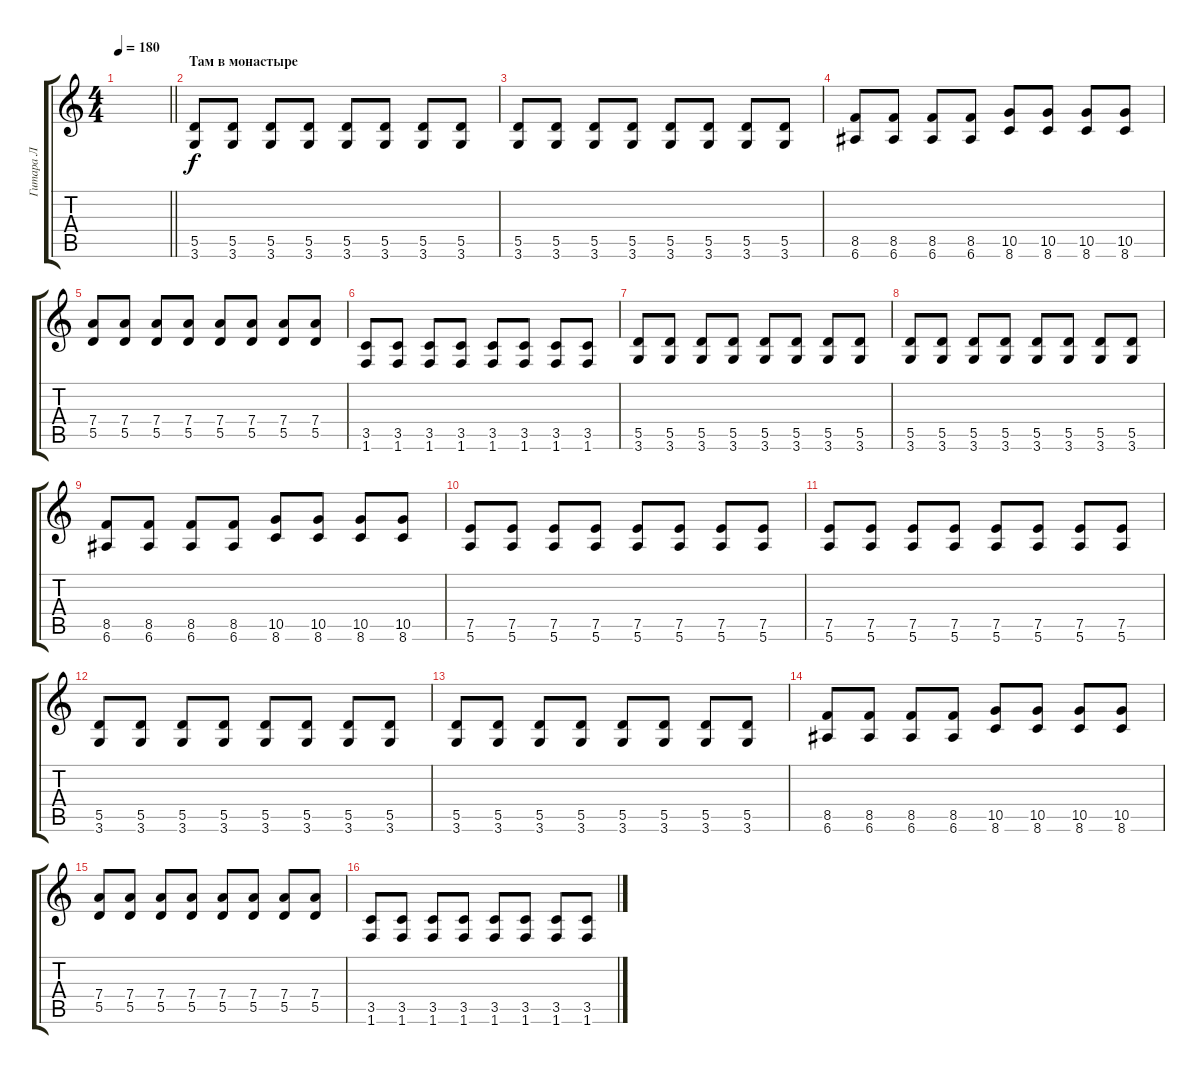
\track ("Гитара Л" "Гитара Л") {instrument distortionguitar}
\staff {score tabs}
\tuning (E4 B3 G3 D3 A2 E2) {hide}
\ts (4 4)
\tempo 180
\clef g2
\barLineRight lightlight
\ks c
|
\section ("" "Там в монастыре")
(5.5 3.6).8 (5.5 3.6).8 (5.5 3.6).8 (5.5 3.6).8 (5.5 3.6).8 (5.5 3.6).8 (5.5 3.6).8 (5.5 3.6).8 |
(5.5 3.6).8 (5.5 3.6).8 (5.5 3.6).8 (5.5 3.6).8 (5.5 3.6).8 (5.5 3.6).8 (5.5 3.6).8 (5.5 3.6).8 |
(8.5 6.6).8 (8.5 6.6).8 (8.5 6.6).8 (8.5 6.6).8 (10.5 8.6).8 (10.5 8.6).8 (10.5 8.6).8 (10.5 8.6).8 |
(7.4 5.5).8 (7.4 5.5).8 (7.4 5.5).8 (7.4 5.5).8 (7.4 5.5).8 (7.4 5.5).8 (7.4 5.5).8 (7.4 5.5).8 |
(3.5 1.6).8 (3.5 1.6).8 (3.5 1.6).8 (3.5 1.6).8 (3.5 1.6).8 (3.5 1.6).8 (3.5 1.6).8 (3.5 1.6).8 |
(5.5 3.6).8 (5.5 3.6).8 (5.5 3.6).8 (5.5 3.6).8 (5.5 3.6).8 (5.5 3.6).8 (5.5 3.6).8 (5.5 3.6).8 |
(5.5 3.6).8 (5.5 3.6).8 (5.5 3.6).8 (5.5 3.6).8 (5.5 3.6).8 (5.5 3.6).8 (5.5 3.6).8 (5.5 3.6).8 |
(8.5 6.6).8 (8.5 6.6).8 (8.5 6.6).8 (8.5 6.6).8 (10.5 8.6).8 (10.5 8.6).8 (10.5 8.6).8 (10.5 8.6).8 |
(7.5 5.6).8 (7.5 5.6).8 (7.5 5.6).8 (7.5 5.6).8 (7.5 5.6).8 (7.5 5.6).8 (7.5 5.6).8 (7.5 5.6).8 |
(7.5 5.6).8 (7.5 5.6).8 (7.5 5.6).8 (7.5 5.6).8 (7.5 5.6).8 (7.5 5.6).8 (7.5 5.6).8 (7.5 5.6).8 |
(5.5 3.6).8 (5.5 3.6).8 (5.5 3.6).8 (5.5 3.6).8 (5.5 3.6).8 (5.5 3.6).8 (5.5 3.6).8 (5.5 3.6).8 |
(5.5 3.6).8 (5.5 3.6).8 (5.5 3.6).8 (5.5 3.6).8 (5.5 3.6).8 (5.5 3.6).8 (5.5 3.6).8 (5.5 3.6).8 |
(8.5 6.6).8 (8.5 6.6).8 (8.5 6.6).8 (8.5 6.6).8 (10.5 8.6).8 (10.5 8.6).8 (10.5 8.6).8 (10.5 8.6).8 |
(7.4 5.5).8 (7.4 5.5).8 (7.4 5.5).8 (7.4 5.5).8 (7.4 5.5).8 (7.4 5.5).8 (7.4 5.5).8 (7.4 5.5).8 |
(3.5 1.6).8 (3.5 1.6).8 (3.5 1.6).8 (3.5 1.6).8 (3.5 1.6).8 (3.5 1.6).8 (3.5 1.6).8 (3.5 1.6).8
